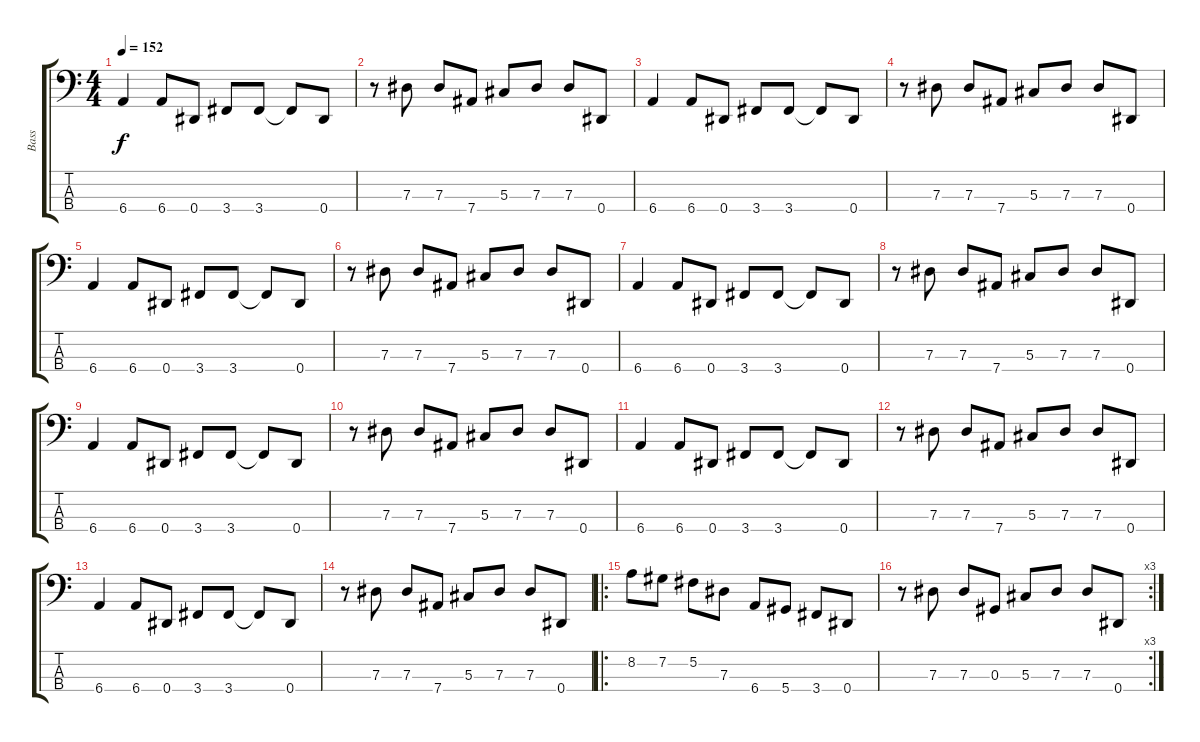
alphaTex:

\track ("Bass " "Bass ") {instrument electricbassfinger}
\staff {score tabs}
\tuning (Gb2 Db2 Ab1 Eb1) {hide}
\ts (4 4)
\tempo 152
\clef f4
\ks c
6.4.4{dy f} 6.4.8 0.4.8 3.4.8 3.4.8 3.4{t}.8 0.4.8 |
r.8 7.3.8 7.3.8 7.4.8 5.3.8 7.3.8 7.3.8 0.4.8 |
6.4.4 6.4.8 0.4.8 3.4.8 3.4.8 3.4{t}.8 0.4.8 |
r.8 7.3.8 7.3.8 7.4.8 5.3.8 7.3.8 7.3.8 0.4.8 |
6.4.4 6.4.8 0.4.8 3.4.8 3.4.8 3.4{t}.8 0.4.8 |
r.8 7.3.8 7.3.8 7.4.8 5.3.8 7.3.8 7.3.8 0.4.8 |
6.4.4 6.4.8 0.4.8 3.4.8 3.4.8 3.4{t}.8 0.4.8 |
r.8 7.3.8 7.3.8 7.4.8 5.3.8 7.3.8 7.3.8 0.4.8 |
6.4.4 6.4.8 0.4.8 3.4.8 3.4.8 3.4{t}.8 0.4.8 |
r.8 7.3.8 7.3.8 7.4.8 5.3.8 7.3.8 7.3.8 0.4.8 |
6.4.4 6.4.8 0.4.8 3.4.8 3.4.8 3.4{t}.8 0.4.8 |
r.8 7.3.8 7.3.8 7.4.8 5.3.8 7.3.8 7.3.8 0.4.8 |
6.4.4 6.4.8 0.4.8 3.4.8 3.4.8 3.4{t}.8 0.4.8 |
r.8 7.3.8 7.3.8 7.4.8 5.3.8 7.3.8 7.3.8 0.4.8 |
\ro
8.2.8 7.2.8 5.2.8 7.3.8 6.4.8 5.4.8 3.4.8 0.4.8 |
\rc 3
r.8 7.3.8 7.3.8 0.3.8 5.3.8 7.3.8 7.3.8 0.4.8
